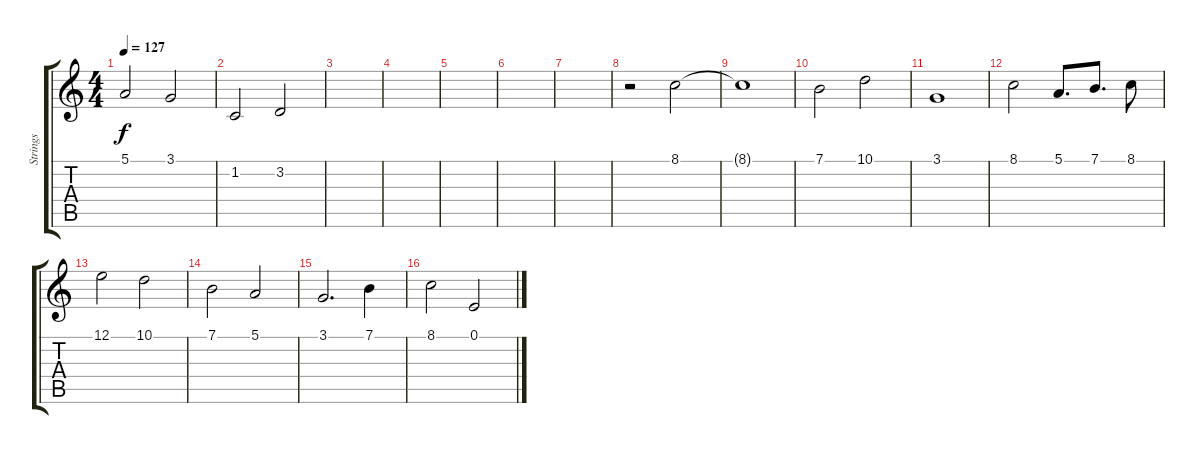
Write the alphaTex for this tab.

\track ("Strings" "Strings") {instrument tremolostrings}
\staff {score tabs}
\tuning (E4 B3 G3 D3 A2 E2) {hide}
\ts (4 4)
\tempo 127
\clef g2
\ks c
5.1{t}.2{dy f} 3.1.2 |
1.2.2 3.2.2 |
|
|
|
|
|
r.2 8.1.2{volume 11} |
8.1{t}.1 |
7.1.2 10.1.2 |
3.1.1 |
8.1.2 5.1.8{d} 7.1.8{d} 8.1.8 |
12.1.2 10.1.2 |
7.1.2 5.1.2 |
3.1.2{d} 7.1.4 |
8.1.2 0.1.2
